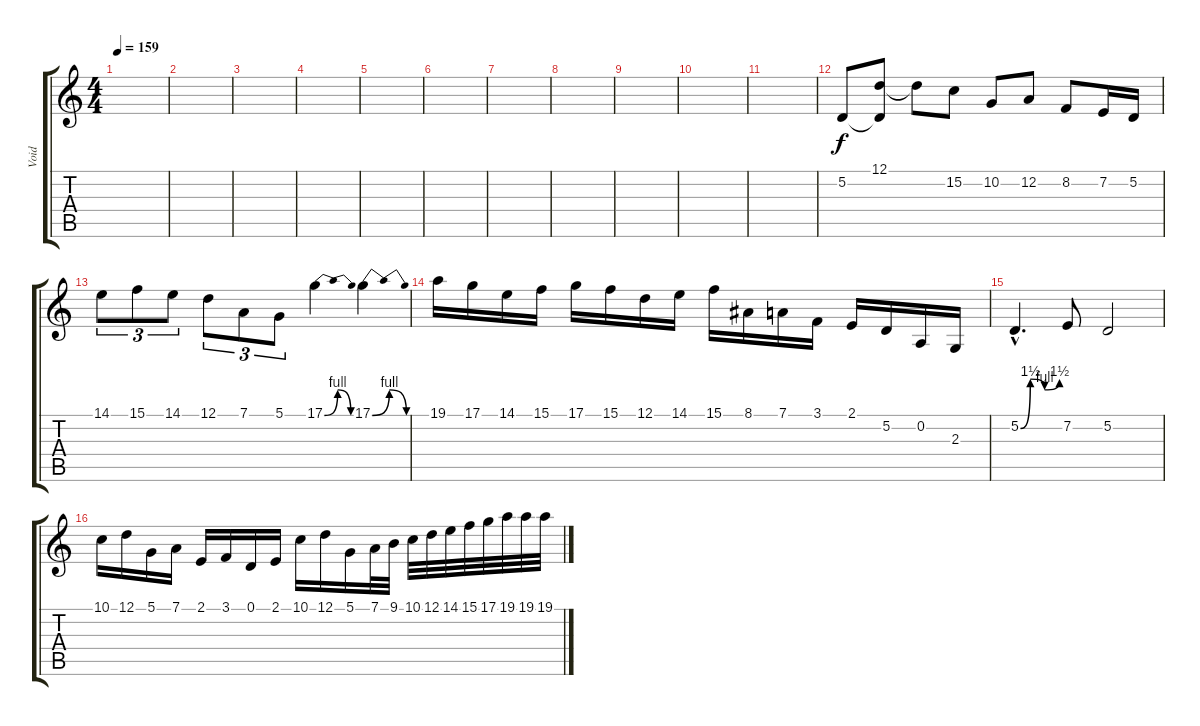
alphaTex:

\track ("Void" "Void") {instrument clarinet}
\staff {score tabs}
\tuning (D4 A3 F3 C3 G2 C2) {hide}
\ts (4 4)
\tempo 159
\clef g2
\ks c
|
|
|
|
|
|
|
|
|
|
|
5.2.8{volume 10 balance 3 instrument accordion} (12.1 5.2{t}).8 12.1{t}.8 15.2.8 10.2.8 12.2.8 8.2.8 7.2.16 5.2.16 |
14.1.8{tu (3 2)} 15.1.8{tu (3 2)} 14.1.8{tu (3 2)} 12.1.8{tu (3 2)} 7.1.8{tu (3 2)} 5.1.8{tu (3 2)} 17.1{be (bendrelease 0 0 30 4 30 4 60 0)}.4 17.1{be (bendrelease 0 0 30 4 30 4 60 0)}.4 |
19.1.16 17.1.16 14.1.16 15.1.16 17.1.16 15.1.16 12.1.16 14.1.16 15.1.16 8.1.16 7.1.16 3.1.16 2.1.16 5.2.16 0.2.16 2.3.16 |
5.2{be (custom 0 0 15 6 37 4 60 6) hac}.4{d} 7.2.8 5.2.2 |
10.1.16 12.1.16 5.1.16 7.1.16 2.1.16 3.1.16 0.1.16 2.1.16 10.1.16 12.1.16 5.1.16 7.1.32 9.1.32 10.1.32 12.1.32 14.1.32 15.1.32 17.1.32 19.1.32 19.1.32 19.1.32
